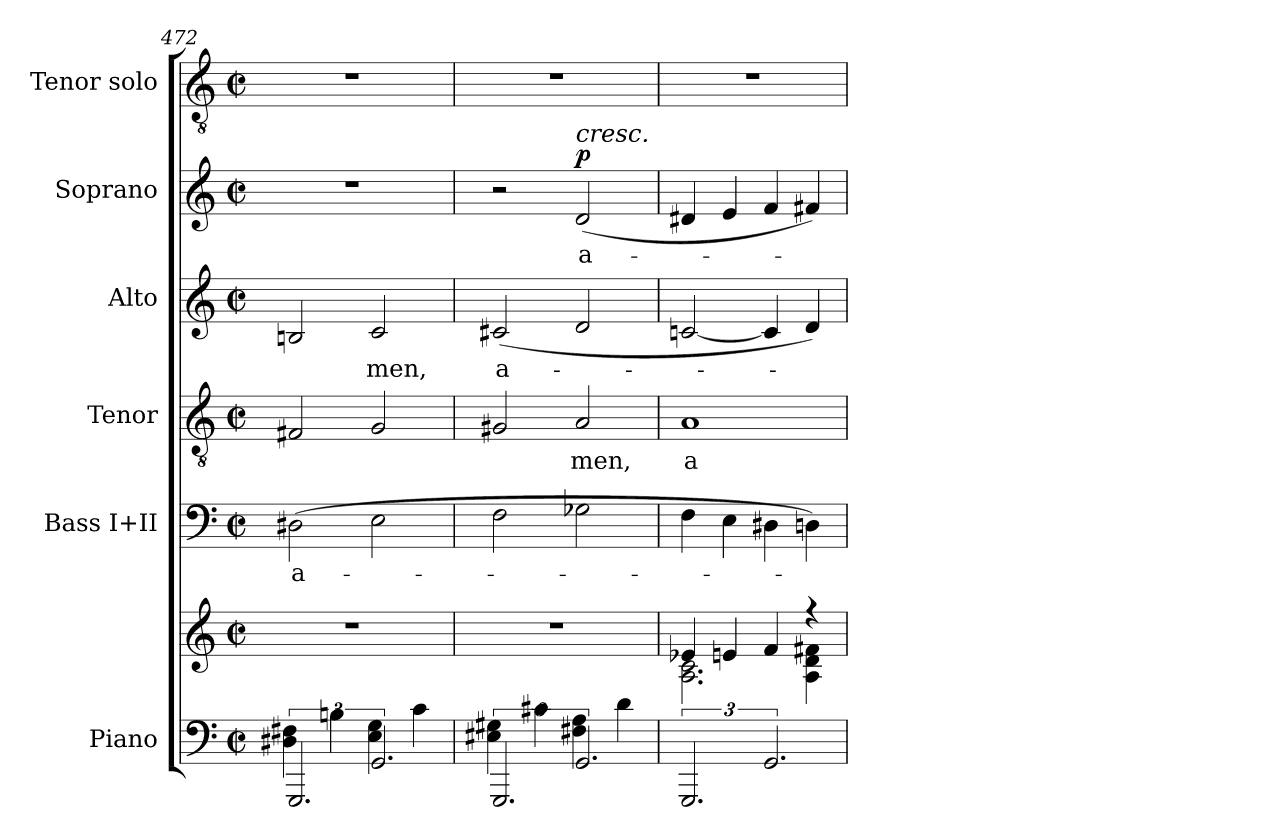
**kern	**kern	**kern	**text	**kern	**text	**kern	**text	**kern	**text	**dynam	**kern
*part6	*part6	*part5	*part5	*part4	*part4	*part3	*part3	*part2	*part2	*part2	*part1
*staff7	*staff6	*staff5	*staff5	*staff4	*staff4	*staff3	*staff3	*staff2	*staff2	*staff2	*staff1
*I"Piano	*	*I"Bass I+II	*	*I"Tenor	*	*I"Alto	*	*I"Soprano	*	*	*I"Tenor solo
*I'Pno.	*	*I'B.I+II	*	*I'T.	*	*I'A.	*	*I'S.	*	*	*I'T.s
*clefF4	*clefG2	*clefF4	*	*clefGv2	*	*clefG2	*	*clefG2	*	*	*clefGv2
*k[]	*k[]	*k[]	*	*k[]	*	*k[]	*	*k[]	*	*	*k[]
*M2/2	*M2/2	*M2/2	*	*M2/2	*	*M2/2	*	*M2/2	*	*	*M2/2
*met(c|)	*met(c|)	*met(c|)	*	*met(c|)	*	*met(c|)	*	*met(c|)	*	*	*met(c|)
=472	=472	=472	=472	=472	=472	=472	=472	=472	=472	=472	=472
*^	*	*	*	*	*	*	*	*	*	*	*
3.GGG	4D#X\ 4F#X\	1r	(2D#X\	a-	2F#X/	.	2Bn/	.	1r	.	.	1r
.	4Bn\	.	.	.	.	.	.	.	.	.	.	.
3.GG	4E\ 4G\	.	2E\	.	2G/	.	2c/	-men,	.	.	.	.
.	4c\	.	.	.	.	.	.	.	.	.	.	.
=473	=473	=473	=473	=473	=473	=473	=473	=473	=473	=473	=473	=473
3.GGG	4E#X\ 4G#X\	1r	2F\	.	2G#X/	.	(2c#X/	a-	2r	.	.	1r
.	4c#X\	.	.	.	.	.	.	.	.	.	.	.
!	!	!	!	!	!	!	!	!	!LO:TX:a:i:t=cresc.	!	!	!
!	!	!	!	!	!	!	!	!	!	!	!LO:DY:a	!
3.GG	4F#X\ 4A\	.	2G-X\	.	2A/	-men,	2d/	.	(2d/	a-	p	.
.	4d\	.	.	.	.	.	.	.	.	.	.	.
*v	*v	*	*	*	*	*	*	*	*	*	*	*
!!LO:PB:g=z
=474	=474	=474	=474	=474	=474	=474	=474	=474	=474	=474	=474
*	*^	*	*	*	*	*	*	*	*	*	*
3.GGG	4e-X/	2.A\ 2.c\	4F\	.	1A	a-	[2cn/	.	4d#X/	.	.	1r
.	4en/	.	4E\	.	.	.	.	.	4e/	.	.	.
3.GG	4f/	.	4D#X\	.	.	.	4c/]	.	4f/	.	.	.
.	4r	4A\ 4d\ 4f#X\	4Dn\)	.	.	.	4d/)	.	4f#X/)	.	.	.
*	*v	*v	*	*	*	*	*	*	*	*	*	*
=	=	=	=	=	=	=	=	=	=	=	=
*-	*-	*-	*-	*-	*-	*-	*-	*-	*-	*-	*-
